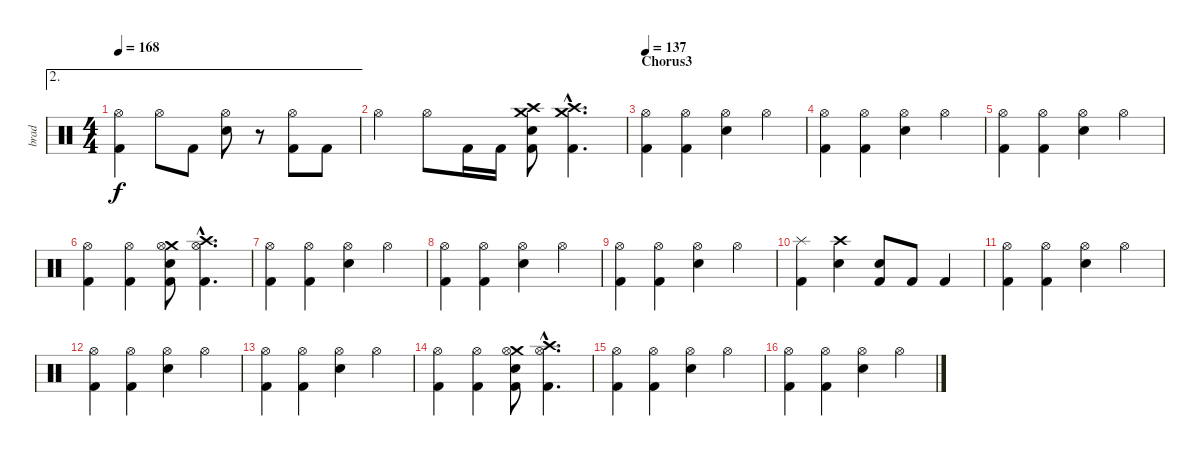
\track ("brad" "brad") {instrument percussion}
\staff {score}
\articulation defaults
\ae 2
\ts (4 4)
\tempo 168
\clef neutral
\ks c
("Hi-Hat (open)" "Kick (hit) 2").4{dy f} "Hi-Hat (open)".8 "Kick (hit) 2".8 ("Hi-Hat (open)" "Electric Snare (hit)").8 r.8 ("Hi-Hat (open)" "Kick (hit) 2").8 "Kick (hit) 2".8 |
"Hi-Hat (open)".4 "Hi-Hat (open)".8 "Kick (hit) 2".16 "Kick (hit) 2".16 ("Crash medium (hit)" "Crash high (hit)" "Electric Snare (hit)" "Kick (hit) 2").8 ("Crash high (hit)"{hac} "Crash medium (hit)"{hac} "Kick (hit) 2"{hac}).4{d} |
\section ("" "Chorus3")
\tempo 137
("Hi-Hat (open)" "Kick (hit) 2").4 ("Hi-Hat (open)" "Kick (hit) 2").4 ("Hi-Hat (open)" "Electric Snare (hit)").4 "Hi-Hat (open)".4 |
("Hi-Hat (open)" "Kick (hit) 2").4 ("Hi-Hat (open)" "Kick (hit) 2").4 ("Hi-Hat (open)" "Electric Snare (hit)").4 "Hi-Hat (open)".4 |
("Hi-Hat (open)" "Kick (hit) 2").4 ("Hi-Hat (open)" "Kick (hit) 2").4 ("Hi-Hat (open)" "Electric Snare (hit)").4 "Hi-Hat (open)".4 |
("Hi-Hat (open)" "Kick (hit) 2").4 ("Hi-Hat (open)" "Kick (hit) 2").4 ("Crash medium (hit)" "Hi-Hat (open)" "Electric Snare (hit)" "Kick (hit) 2").8 ("Crash high (hit)"{hac} "Hi-Hat (open)"{hac} "Kick (hit) 2"{hac}).4{d} |
("Hi-Hat (open)" "Kick (hit) 2").4 ("Hi-Hat (open)" "Kick (hit) 2").4 ("Hi-Hat (open)" "Electric Snare (hit)").4 "Hi-Hat (open)".4 |
("Hi-Hat (open)" "Kick (hit) 2").4 ("Hi-Hat (open)" "Kick (hit) 2").4 ("Hi-Hat (open)" "Electric Snare (hit)").4 "Hi-Hat (open)".4 |
("Hi-Hat (open)" "Kick (hit) 2").4 ("Hi-Hat (open)" "Kick (hit) 2").4 ("Hi-Hat (open)" "Electric Snare (hit)").4 "Hi-Hat (open)".4 |
("Splash (hit)" "Kick (hit) 2").4 ("Crash high (hit)" "Electric Snare (hit)").4 ("Electric Snare (hit)" "Kick (hit) 2").8 "Kick (hit) 2".8 "Kick (hit) 2".4 |
("Hi-Hat (open)" "Kick (hit) 2").4 ("Hi-Hat (open)" "Kick (hit) 2").4 ("Hi-Hat (open)" "Electric Snare (hit)").4 "Hi-Hat (open)".4 |
("Hi-Hat (open)" "Kick (hit) 2").4 ("Hi-Hat (open)" "Kick (hit) 2").4 ("Hi-Hat (open)" "Electric Snare (hit)").4 "Hi-Hat (open)".4 |
("Hi-Hat (open)" "Kick (hit) 2").4 ("Hi-Hat (open)" "Kick (hit) 2").4 ("Hi-Hat (open)" "Electric Snare (hit)").4 "Hi-Hat (open)".4 |
("Hi-Hat (open)" "Kick (hit) 2").4 ("Hi-Hat (open)" "Kick (hit) 2").4 ("Crash medium (hit)" "Hi-Hat (open)" "Electric Snare (hit)" "Kick (hit) 2").8 ("Crash high (hit)"{hac} "Hi-Hat (open)"{hac} "Kick (hit) 2"{hac}).4{d} |
("Hi-Hat (open)" "Kick (hit) 2").4 ("Hi-Hat (open)" "Kick (hit) 2").4 ("Hi-Hat (open)" "Electric Snare (hit)").4 "Hi-Hat (open)".4 |
("Hi-Hat (open)" "Kick (hit) 2").4 ("Hi-Hat (open)" "Kick (hit) 2").4 ("Hi-Hat (open)" "Electric Snare (hit)").4 "Hi-Hat (open)".4
